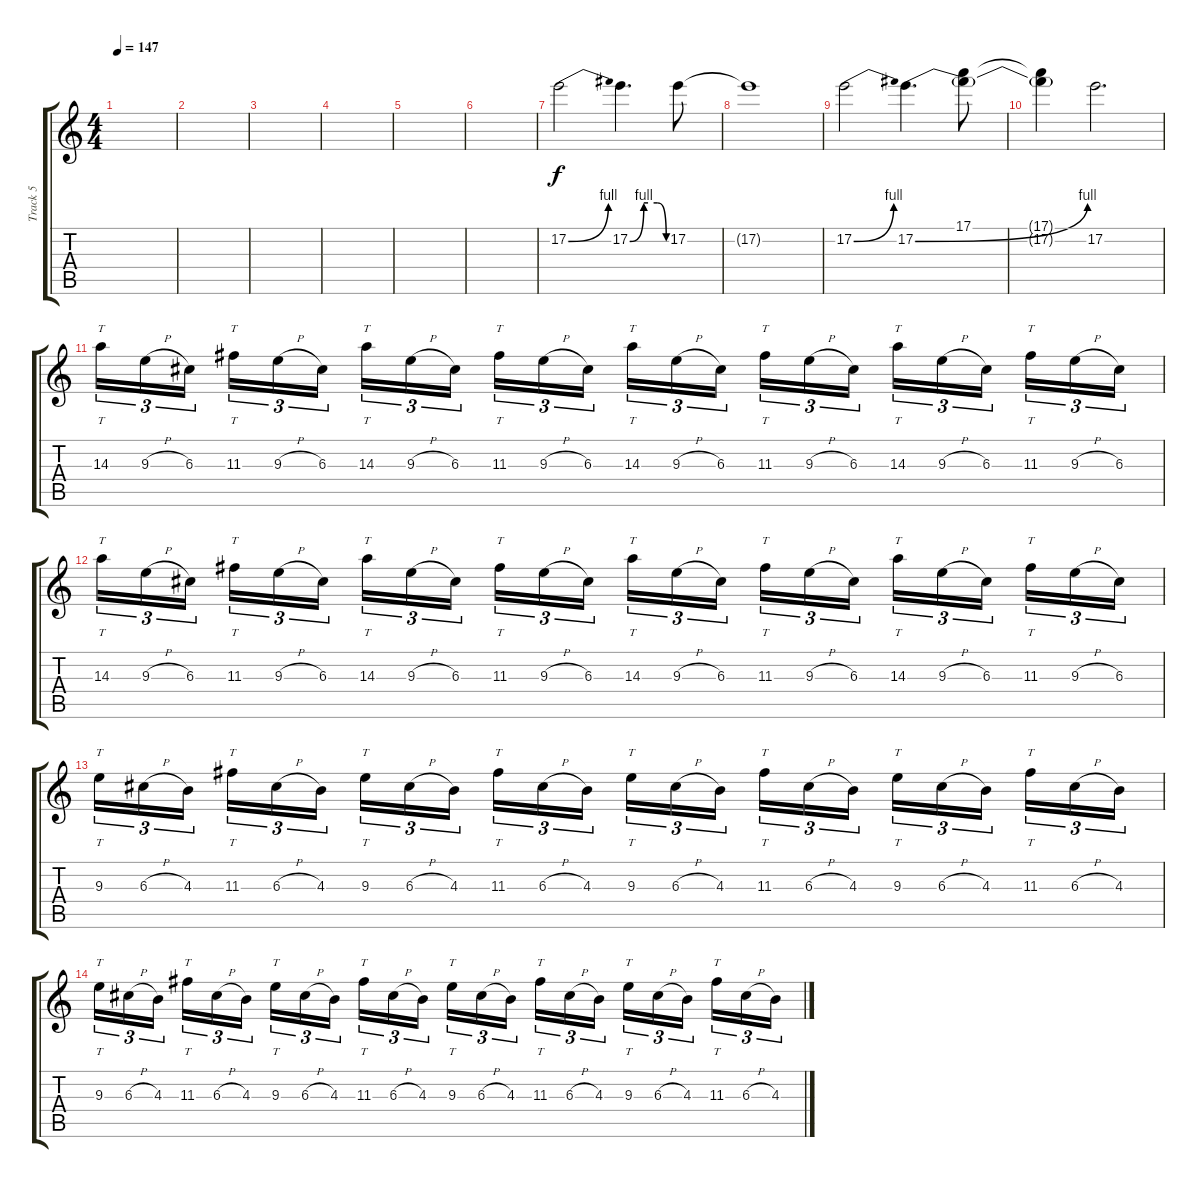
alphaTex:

\track ("Track 5" "Track 5") {instrument distortionguitar}
\staff {score tabs}
\tuning (E4 B3 G3 D3 A2 E2) {hide}
\ts (4 4)
\tempo 147
\clef g2
\ks c
|
|
|
|
|
|
17.2{be (bend 0 0 60 4)}.2 17.2{be (custom 0 0 23 4 30 4 45 4 60 0)}.4{d} 17.2.8 |
17.2{t}.1 |
17.2{be (bend 0 0 60 4)}.2 17.2{be (bend 0 0 60 4)}.4{d} (17.1 17.2{t}).8 |
(17.1{t} 17.2{t}).4 17.2.2{d} |
14.3.16{tt tu (3 2) volume 10} 9.3{h}.16{tu (3 2)} 6.3.16{tu (3 2) beam splitsecondary} 11.3.16{tt tu (3 2)} 9.3{h}.16{tu (3 2)} 6.3.16{tu (3 2)} 14.3.16{tt tu (3 2)} 9.3{h}.16{tu (3 2)} 6.3.16{tu (3 2) beam splitsecondary} 11.3.16{tt tu (3 2)} 9.3{h}.16{tu (3 2)} 6.3.16{tu (3 2)} 14.3.16{tt tu (3 2)} 9.3{h}.16{tu (3 2)} 6.3.16{tu (3 2) beam splitsecondary} 11.3.16{tt tu (3 2)} 9.3{h}.16{tu (3 2)} 6.3.16{tu (3 2)} 14.3.16{tt tu (3 2)} 9.3{h}.16{tu (3 2)} 6.3.16{tu (3 2) beam splitsecondary} 11.3.16{tt tu (3 2)} 9.3{h}.16{tu (3 2)} 6.3.16{tu (3 2)} |
14.3.16{tt tu (3 2)} 9.3{h}.16{tu (3 2)} 6.3.16{tu (3 2) beam splitsecondary} 11.3.16{tt tu (3 2)} 9.3{h}.16{tu (3 2)} 6.3.16{tu (3 2)} 14.3.16{tt tu (3 2)} 9.3{h}.16{tu (3 2)} 6.3.16{tu (3 2) beam splitsecondary} 11.3.16{tt tu (3 2)} 9.3{h}.16{tu (3 2)} 6.3.16{tu (3 2)} 14.3.16{tt tu (3 2)} 9.3{h}.16{tu (3 2)} 6.3.16{tu (3 2) beam splitsecondary} 11.3.16{tt tu (3 2)} 9.3{h}.16{tu (3 2)} 6.3.16{tu (3 2)} 14.3.16{tt tu (3 2)} 9.3{h}.16{tu (3 2)} 6.3.16{tu (3 2) beam splitsecondary} 11.3.16{tt tu (3 2)} 9.3{h}.16{tu (3 2)} 6.3.16{tu (3 2)} |
9.3.16{tt tu (3 2)} 6.3{h}.16{tu (3 2)} 4.3.16{tu (3 2) beam splitsecondary} 11.3.16{tt tu (3 2)} 6.3{h}.16{tu (3 2)} 4.3.16{tu (3 2)} 9.3.16{tt tu (3 2)} 6.3{h}.16{tu (3 2)} 4.3.16{tu (3 2) beam splitsecondary} 11.3.16{tt tu (3 2)} 6.3{h}.16{tu (3 2)} 4.3.16{tu (3 2)} 9.3.16{tt tu (3 2)} 6.3{h}.16{tu (3 2)} 4.3.16{tu (3 2) beam splitsecondary} 11.3.16{tt tu (3 2)} 6.3{h}.16{tu (3 2)} 4.3.16{tu (3 2)} 9.3.16{tt tu (3 2)} 6.3{h}.16{tu (3 2)} 4.3.16{tu (3 2) beam splitsecondary} 11.3.16{tt tu (3 2)} 6.3{h}.16{tu (3 2)} 4.3.16{tu (3 2)} |
9.3.16{tt tu (3 2)} 6.3{h}.16{tu (3 2)} 4.3.16{tu (3 2) beam splitsecondary} 11.3.16{tt tu (3 2)} 6.3{h}.16{tu (3 2)} 4.3.16{tu (3 2)} 9.3.16{tt tu (3 2)} 6.3{h}.16{tu (3 2)} 4.3.16{tu (3 2) beam splitsecondary} 11.3.16{tt tu (3 2)} 6.3{h}.16{tu (3 2)} 4.3.16{tu (3 2)} 9.3.16{tt tu (3 2)} 6.3{h}.16{tu (3 2)} 4.3.16{tu (3 2) beam splitsecondary} 11.3.16{tt tu (3 2)} 6.3{h}.16{tu (3 2)} 4.3.16{tu (3 2)} 9.3.16{tt tu (3 2)} 6.3{h}.16{tu (3 2)} 4.3.16{tu (3 2) beam splitsecondary} 11.3.16{tt tu (3 2)} 6.3{h}.16{tu (3 2)} 4.3.16{tu (3 2)}
